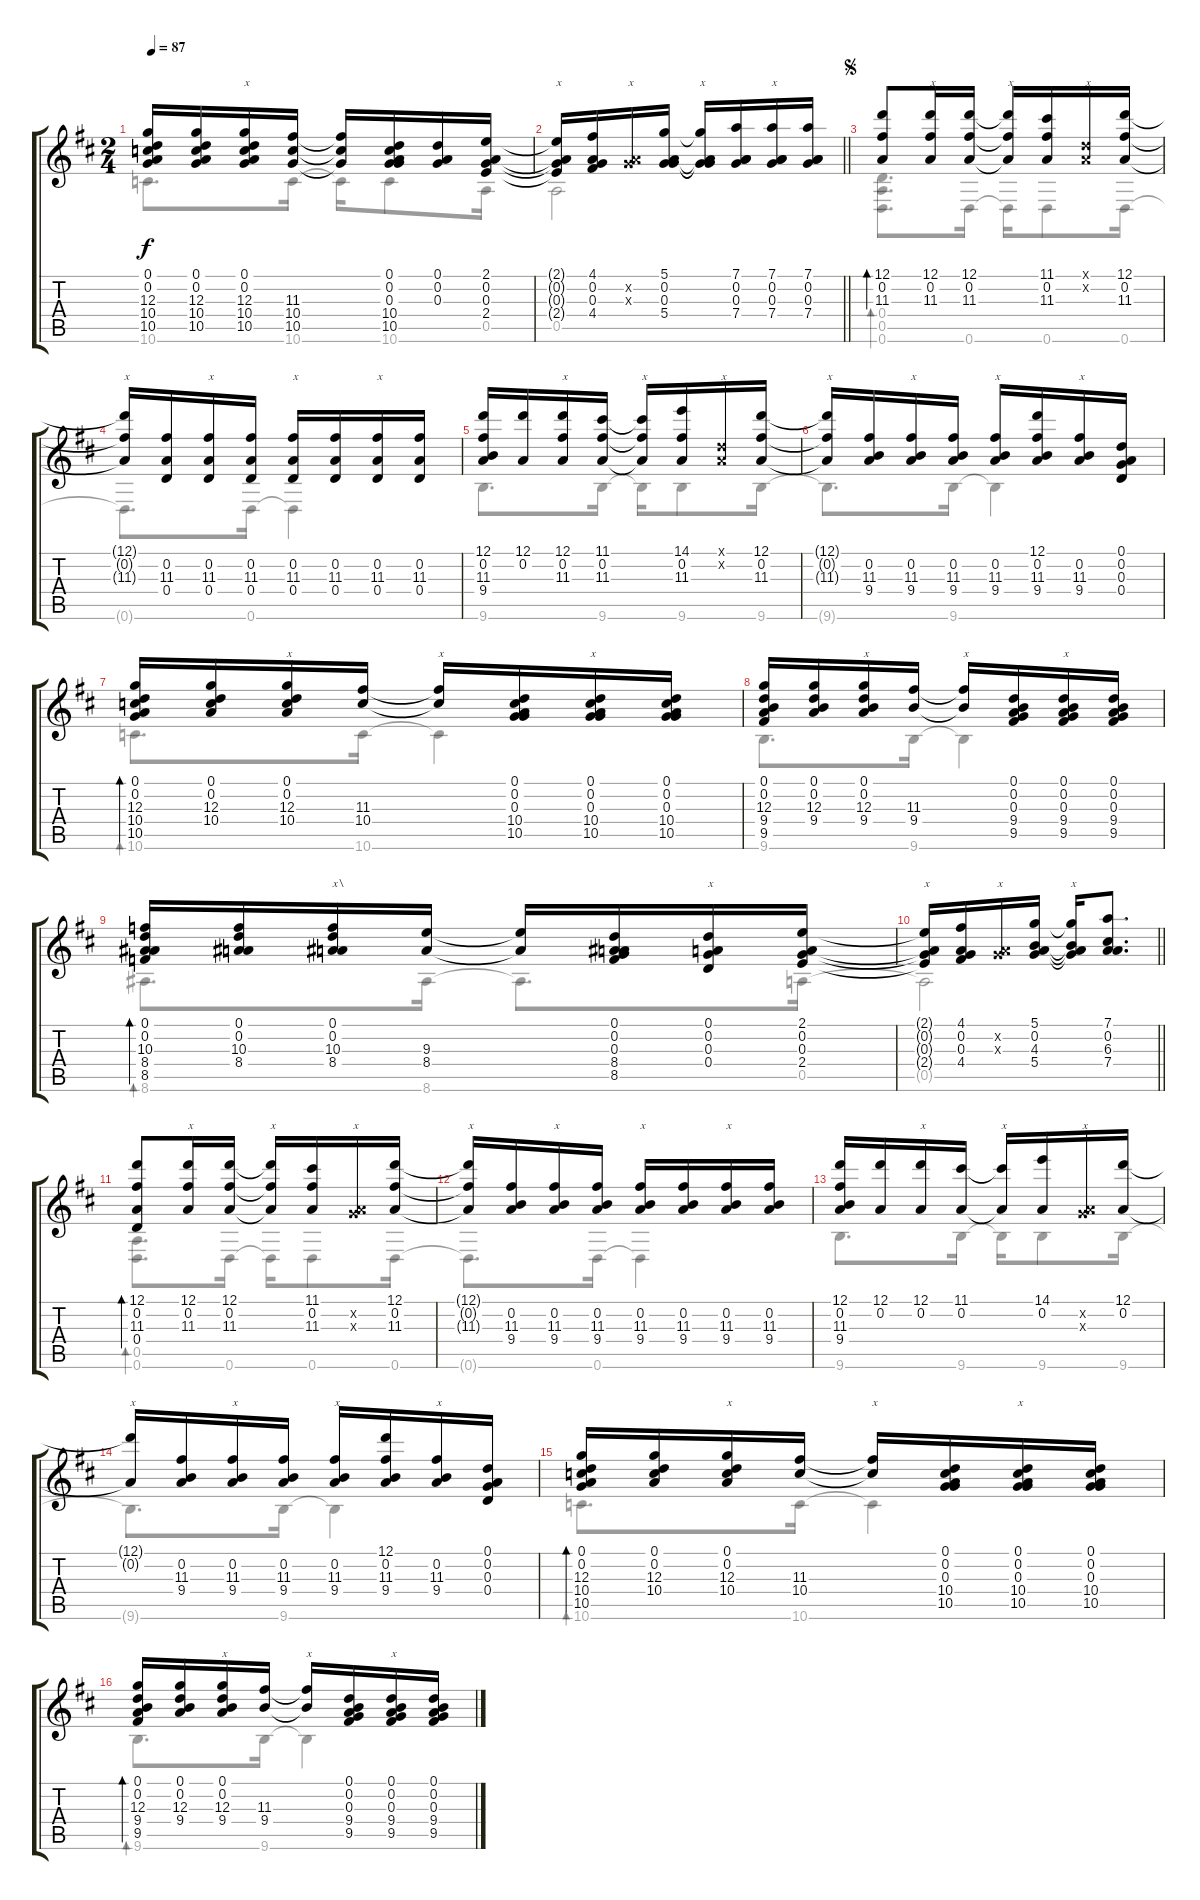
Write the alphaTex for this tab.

\track "" {instrument acousticguitarsteel}
\staff {score tabs}
\tuning (D4 A3 G3 D3 A2 D2) {hide}
\voice
\ts (2 4)
\tempo 87
\clef g2
\ks d
(0.1 0.2 12.3 10.4 10.5).16{dy f} (0.1 0.2 12.3 10.4 10.5).16 (0.1 0.2 12.3 10.4 10.5).16{txt "x"} (11.3 10.4 10.5).16 (11.3{t} 10.4{t} 10.5{t}).16 (0.1 0.2 0.3 10.4 10.5).16 (0.1 0.2 0.3).16 (2.1 0.2 0.3 2.4).16 |
\barLineRight lightlight
(2.1{t} 0.2{t} 0.3{t} 2.4{t}).16{txt "x"} (4.1 0.2 0.3 4.4).16 (0.2{x} 0.3{x}).16{txt "x"} (5.1 0.2 0.3 5.4).16 (5.1{t} 0.2{t} 0.3{t} 5.4{t}).16{txt "x"} (7.1 0.2 0.3 7.4).16 (7.1 0.2 0.3 7.4).16{txt "x"} (7.1 0.2 0.3 7.4).16 |
\jump segno
(12.1 0.2 11.3).8{bd 60} (12.1 0.2 11.3).16{txt "x"} (12.1 0.2 11.3).16 (12.1{t} 0.2{t} 11.3{t}).16{txt "x"} (11.1 0.2 11.3).16 (0.1{x} 0.2{x}).16{txt "x"} (12.1 0.2 11.3).16 |
(12.1{t} 0.2{t} 11.3{t}).16{txt "x"} (0.2 11.3 0.4).16 (0.2 11.3 0.4).16{txt "x"} (0.2 11.3 0.4).16 (0.2 11.3 0.4).16{txt "x"} (0.2 11.3 0.4).16 (0.2 11.3 0.4).16{txt "x"} (0.2 11.3 0.4).16 |
(12.1 0.2 11.3 9.4).16 (12.1 0.2).16 (12.1 0.2 11.3).16{txt "x"} (11.1 0.2 11.3).16 (11.1{t} 0.2{t} 11.3{t}).16{txt "x"} (14.1 0.2 11.3).16 (0.1{x} 0.2{x}).16{txt "x"} (12.1 0.2 11.3).16 |
(12.1{t} 0.2{t} 11.3{t}).16{txt "x"} (0.2 11.3 9.4).16 (0.2 11.3 9.4).16{txt "x"} (0.2 11.3 9.4).16 (0.2 11.3 9.4).16{txt "x"} (12.1 0.2 11.3 9.4).16 (0.2 11.3 9.4).16{txt "x"} (0.1 0.2 0.3 0.4).16 |
(0.1 0.2 12.3 10.4 10.5).16{bd 60} (0.1 0.2 12.3 10.4).16 (0.1 0.2 12.3 10.4).16{txt "x"} (11.3 10.4).16 (11.3{t} 10.4{t}).16{txt "x"} (0.1 0.2 0.3 10.4 10.5).16 (0.1 0.2 0.3 10.4 10.5).16{txt "x"} (0.1 0.2 0.3 10.4 10.5).16 |
(0.1 0.2 12.3 9.4 9.5).16 (0.1 0.2 12.3 9.4).16 (0.1 0.2 12.3 9.4).16{txt "x"} (11.3 9.4).16 (11.3{t} 9.4{t}).16{txt "x"} (0.1 0.2 0.3 9.4 9.5).16 (0.1 0.2 0.3 9.4 9.5).16{txt "x"} (0.1 0.2 0.3 9.4 9.5).16 |
(0.1 0.2 10.3 8.4 8.5).16{bd 60} (0.1 0.2 10.3 8.4).16 (0.1 0.2 10.3 8.4).16{txt "x\\"} (9.3 8.4).16 (9.3{t} 8.4{t}).16 (0.1 0.2 0.3 8.4 8.5).16 (0.1 0.2 0.3 0.4).16{txt "x"} (2.1 0.2 0.3 2.4).16 |
\barLineRight lightlight
(2.1{t} 0.2{t} 0.3{t} 2.4{t}).16{txt "x"} (4.1 0.2 0.3 4.4).16 (0.2{x} 0.3{x}).16{txt "x"} (5.1 0.2 4.3 5.4).16 (5.1{t} 0.2{t} 4.3{t} 5.4{t}).16{txt "x"} (7.1 0.2 6.3 7.4).8{d} |
(12.1 0.2 11.3 0.4).8{bd 60} (12.1 0.2 11.3).16{txt "x"} (12.1 0.2 11.3).16 (12.1{t} 0.2{t} 11.3{t}).16{txt "x"} (11.1 0.2 11.3).16 (0.2{x} 0.3{x}).16{txt "x"} (12.1 0.2 11.3).16 |
(12.1{t} 0.2{t} 11.3{t}).16{txt "x"} (0.2 11.3 9.4).16 (0.2 11.3 9.4).16{txt "x"} (0.2 11.3 9.4).16 (0.2 11.3 9.4).16{txt "x"} (0.2 11.3 9.4).16 (0.2 11.3 9.4).16{txt "x"} (0.2 11.3 9.4).16 |
(12.1 0.2 11.3 9.4).16 (12.1 0.2).16 (12.1 0.2).16{txt "x"} (11.1 0.2).16 (11.1{t} 0.2{t}).16{txt "x"} (14.1 0.2).16 (0.2{x} 0.3{x}).16{txt "x"} (12.1 0.2).16 |
(12.1{t} 0.2{t}).16{txt "x"} (0.2 11.3 9.4).16 (0.2 11.3 9.4).16{txt "x"} (0.2 11.3 9.4).16 (0.2 11.3 9.4).16{txt "x"} (12.1 0.2 11.3 9.4).16 (0.2 11.3 9.4).16{txt "x"} (0.1 0.2 0.3 0.4).16 |
(0.1 0.2 12.3 10.4 10.5).16{bd 60 beam Up} (0.1 0.2 12.3 10.4).16{beam Up} (0.1 0.2 12.3 10.4).16{txt "x" beam Up} (11.3 10.4).16{beam Up} (11.3{t} 10.4{t}).16{txt "x" beam Up} (0.1 0.2 0.3 10.4 10.5).16 (0.1 0.2 0.3 10.4 10.5).16{txt "x"} (0.1 0.2 0.3 10.4 10.5).16 |
(0.1 0.2 12.3 9.4 9.5).16{bd 60} (0.1 0.2 12.3 9.4).16 (0.1 0.2 12.3 9.4).16{txt "x"} (11.3 9.4).16 (11.3{t} 9.4{t}).16{txt "x"} (0.1 0.2 0.3 9.4 9.5).16 (0.1 0.2 0.3 9.4 9.5).16{txt "x"} (0.1 0.2 0.3 9.4 9.5).16
\voice
\clef g2
\ottava regular
\simile none
\ks d
10.6.8{d dy f} 10.6.16 10.6{t}.16 10.6.8 0.5.16 |
\barLineRight lightlight
0.5.2 |
(0.4 0.5 0.6).8{d bd 60} 0.6.16 0.6{t}.16 0.6.8 0.6.16 |
0.6{t}.8{d} 0.6.16 0.6{t}.4 |
9.6.8{d} 9.6.16 9.6{t}.16 9.6.8 9.6.16 |
9.6{t}.8{d} 9.6.16 9.6{t}.4 |
10.6.8{d bd 60} 10.6.16 10.6{t}.4 |
9.6.8{d} 9.6.16 9.6{t}.4 |
8.6.8{d bd 60} 8.6.16 8.6{t}.8{d} 0.5.16 |
\barLineRight lightlight
0.5{t}.2 |
(0.5 0.6).8{d bd 60} 0.6.16 0.6{t}.16 0.6.8 0.6.16 |
0.6{t}.8{d} 0.6.16 0.6{t}.4 |
9.6.8{d} 9.6.16 9.6{t}.16 9.6.8 9.6.16 |
9.6{t}.8{d} 9.6.16 9.6{t}.4 |
10.6.8{d bd 60} 10.6.16 10.6{t}.4 |
9.6.8{d bd 60} 9.6.16 9.6{t}.4
